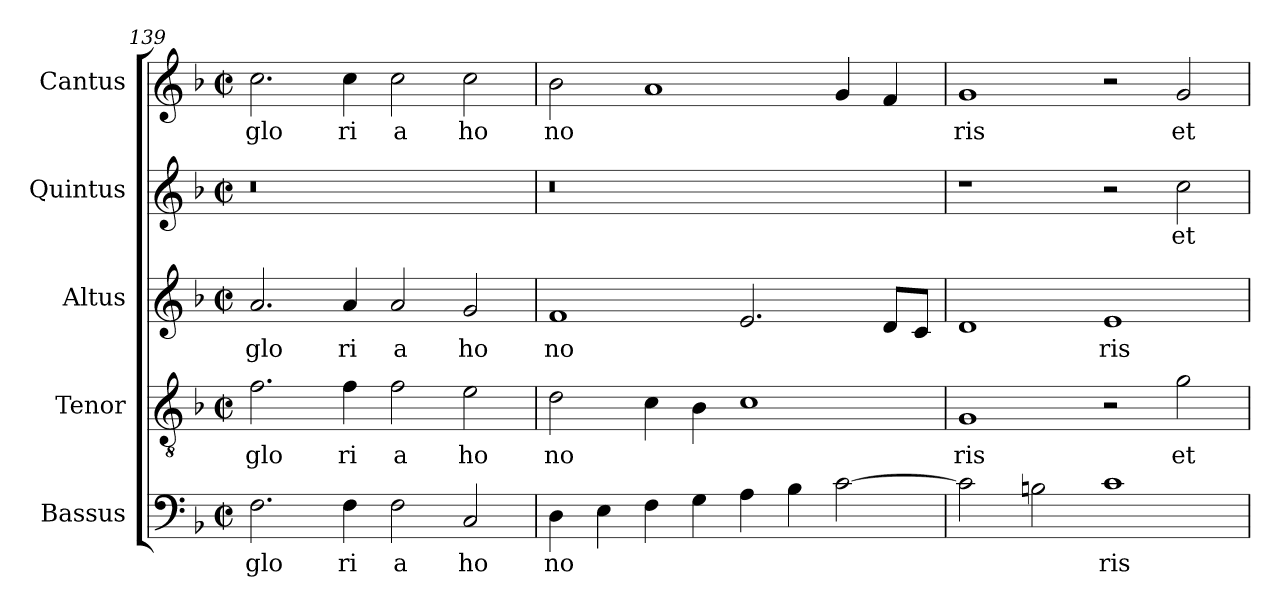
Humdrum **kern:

**kern	**text	**kern	**text	**kern	**text	**kern	**text	**kern	**text
*part5	*part5	*part4	*part4	*part3	*part3	*part2	*part2	*part1	*part1
*staff5	*staff5	*staff4	*staff4	*staff3	*staff3	*staff2	*staff2	*staff1	*staff1
*I"Bassus	*	*I"Tenor	*	*I"Altus	*	*I"Quintus	*	*I"Cantus	*
*clefF4	*	*clefGv2	*	*clefG2	*	*clefG2	*	*clefG2	*
*k[b-]	*	*k[b-]	*	*k[b-]	*	*k[b-]	*	*k[b-]	*
*F:	*	*F:	*	*F:	*	*F:	*	*F:	*
*M2/2	*	*M2/2	*	*M2/2	*	*M2/2	*	*M2/2	*
*met(c|)	*	*met(c|)	*	*met(c|)	*	*met(c|)	*	*met(c|)	*
=139	=139	=139	=139	=139	=139	=139	=139	=139	=139
!	!LO:LY:b:cj	!	!LO:LY:b:cj	!	!LO:LY:b:cj	!	!	!	!LO:LY:b:cj
2.F\	glo	2.f\	glo	2.a/	glo	0r	.	2.cc\	glo
!	!LO:LY:b:cj	!	!LO:LY:b:cj	!	!LO:LY:b:cj	!	!	!	!LO:LY:b:cj
4F\	ri	4f\	ri	4a/	ri	.	.	4cc\	ri
!	!LO:LY:b:cj	!	!LO:LY:b:cj	!	!LO:LY:b:cj	!	!	!	!LO:LY:b:cj
2F\	a	2f\	a	2a/	a	.	.	2cc\	a
!	!LO:LY:b:cj	!	!LO:LY:b:cj	!	!LO:LY:b:cj	!	!	!	!LO:LY:b:cj
2C/	ho	2e\	ho	2g/	ho	.	.	2cc\	ho
=140	=140	=140	=140	=140	=140	=140	=140	=140	=140
!	!LO:LY:b:cj	!	!LO:LY:b:cj	!	!LO:LY:b:cj	!	!	!	!LO:LY:b:cj
4D\	no	2d\	no	1f	no	0r	.	2b-\	no
4E\	.	.	.	.	.	.	.	.	.
4F\	.	4c\	.	.	.	.	.	1a	.
4G\	.	4B-\	.	.	.	.	.	.	.
4A\	.	1c	.	2.e/	.	.	.	.	.
4B-\	.	.	.	.	.	.	.	.	.
[>2c\	.	.	.	.	.	.	.	4g/	.
.	.	.	.	8d/L	.	.	.	4f/	.
.	.	.	.	8c/J	.	.	.	.	.
=141	=141	=141	=141	=141	=141	=141	=141	=141	=141
!	!	!	!LO:LY:b:cj	!	!	!	!	!	!LO:LY:b:cj
2c\]	.	1G	ris	1d	.	1r	.	1g	ris
2B\	.	.	.	.	.	.	.	.	.
!	!LO:LY:b:cj	!	!	!	!LO:LY:b:cj	!	!	!	!
1c	ris	2r	.	1e	ris	2r	.	2r	.
!	!	!	!LO:LY:b:cj	!	!	!	!LO:LY:b:cj	!	!LO:LY:b:cj
.	.	2g\	et	.	.	2cc\	et	2g/	et
=	=	=	=	=	=	=	=	=	=
*-	*-	*-	*-	*-	*-	*-	*-	*-	*-
